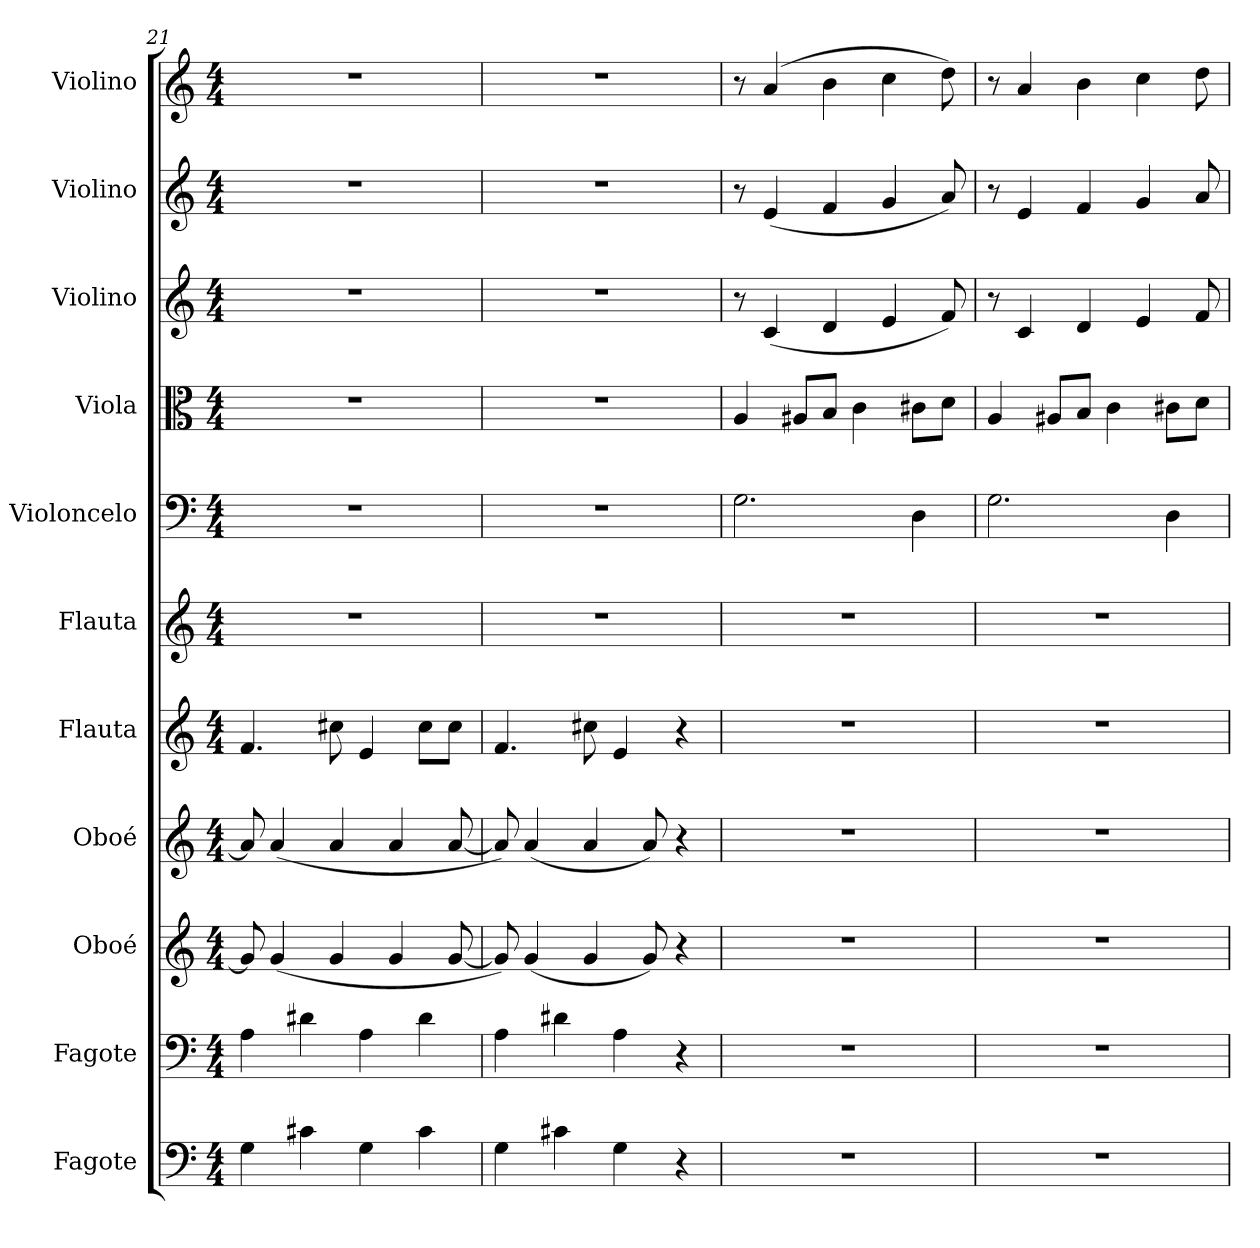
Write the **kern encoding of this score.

**kern	**kern	**kern	**kern	**kern	**kern	**kern	**kern	**kern	**kern	**kern
*part11	*part10	*part9	*part8	*part7	*part6	*part5	*part4	*part3	*part2	*part1
*staff11	*staff10	*staff9	*staff8	*staff7	*staff6	*staff5	*staff4	*staff3	*staff2	*staff1
*I"Fagote	*I"Fagote	*I"Oboé	*I"Oboé	*I"Flauta	*I"Flauta	*I"Violoncelo	*I"Viola	*I"Violino	*I"Violino	*I"Violino
*I'Fgt	*I'Fgt	*I'Ob.	*I'Ob.	*I'Fl.	*I'Fl.	*I'Vc.	*I'Vla	*I'Vln.	*I'Vln.	*I'Vln.
*clefF4	*clefF4	*clefG2	*clefG2	*clefG2	*clefG2	*clefF4	*clefC3	*clefG2	*clefG2	*clefG2
*k[]	*k[]	*k[]	*k[]	*k[]	*k[]	*k[]	*k[]	*k[]	*k[]	*k[]
*M4/4	*M4/4	*M4/4	*M4/4	*M4/4	*M4/4	*M4/4	*M4/4	*M4/4	*M4/4	*M4/4
=21	=21	=21	=21	=21	=21	=21	=21	=21	=21	=21
4G\	4A\	8g/]	8a/]	4.f/	1r	1r	1r	1r	1r	1r
.	.	(4g/	(4a/	.	.	.	.	.	.	.
4c#X\	4d#X\	.	.	.	.	.	.	.	.	.
.	.	4g/	4a/	8cc#X\	.	.	.	.	.	.
4G\	4A\	.	.	4e/	.	.	.	.	.	.
.	.	4g/	4a/	.	.	.	.	.	.	.
4c#\	4d#\	.	.	8cc#\L	.	.	.	.	.	.
.	.	[8g/	[8a/	8cc#\J	.	.	.	.	.	.
!!LO:PB:g=z
=22	=22	=22	=22	=22	=22	=22	=22	=22	=22	=22
4G\	4A\	8g/])	8a/])	4.f/	1r	1r	1r	1r	1r	1r
.	.	(4g/	(4a/	.	.	.	.	.	.	.
4c#X\	4d#X\	.	.	.	.	.	.	.	.	.
.	.	4g/	4a/	8cc#X\	.	.	.	.	.	.
4G\	4A\	.	.	4e/	.	.	.	.	.	.
.	.	8g/)	8a/)	.	.	.	.	.	.	.
4r	4r	4r	4r	4r	.	.	.	.	.	.
=23	=23	=23	=23	=23	=23	=23	=23	=23	=23	=23
1r	1r	1r	1r	1r	1r	2.G\	4A/	8r	8r	8r
.	.	.	.	.	.	.	.	(4c/	(4e/	(4a/
.	.	.	.	.	.	.	8A#X/L	.	.	.
.	.	.	.	.	.	.	8B/J	4d/	4f/	4b\
.	.	.	.	.	.	.	4c\	.	.	.
.	.	.	.	.	.	.	.	4e/	4g/	4cc\
.	.	.	.	.	.	4D\	8c#X\L	.	.	.
.	.	.	.	.	.	.	8d\J	8f/)	8a/)	8dd\)
=24	=24	=24	=24	=24	=24	=24	=24	=24	=24	=24
1r	1r	1r	1r	1r	1r	2.G\	4A/	8r	8r	8r
.	.	.	.	.	.	.	.	4c/	4e/	4a/
.	.	.	.	.	.	.	8A#X/L	.	.	.
.	.	.	.	.	.	.	8B/J	4d/	4f/	4b\
.	.	.	.	.	.	.	4c\	.	.	.
.	.	.	.	.	.	.	.	4e/	4g/	4cc\
.	.	.	.	.	.	4D\	8c#X\L	.	.	.
.	.	.	.	.	.	.	8d\J	8f/	8a/	8dd\
=	=	=	=	=	=	=	=	=	=	=
*-	*-	*-	*-	*-	*-	*-	*-	*-	*-	*-
